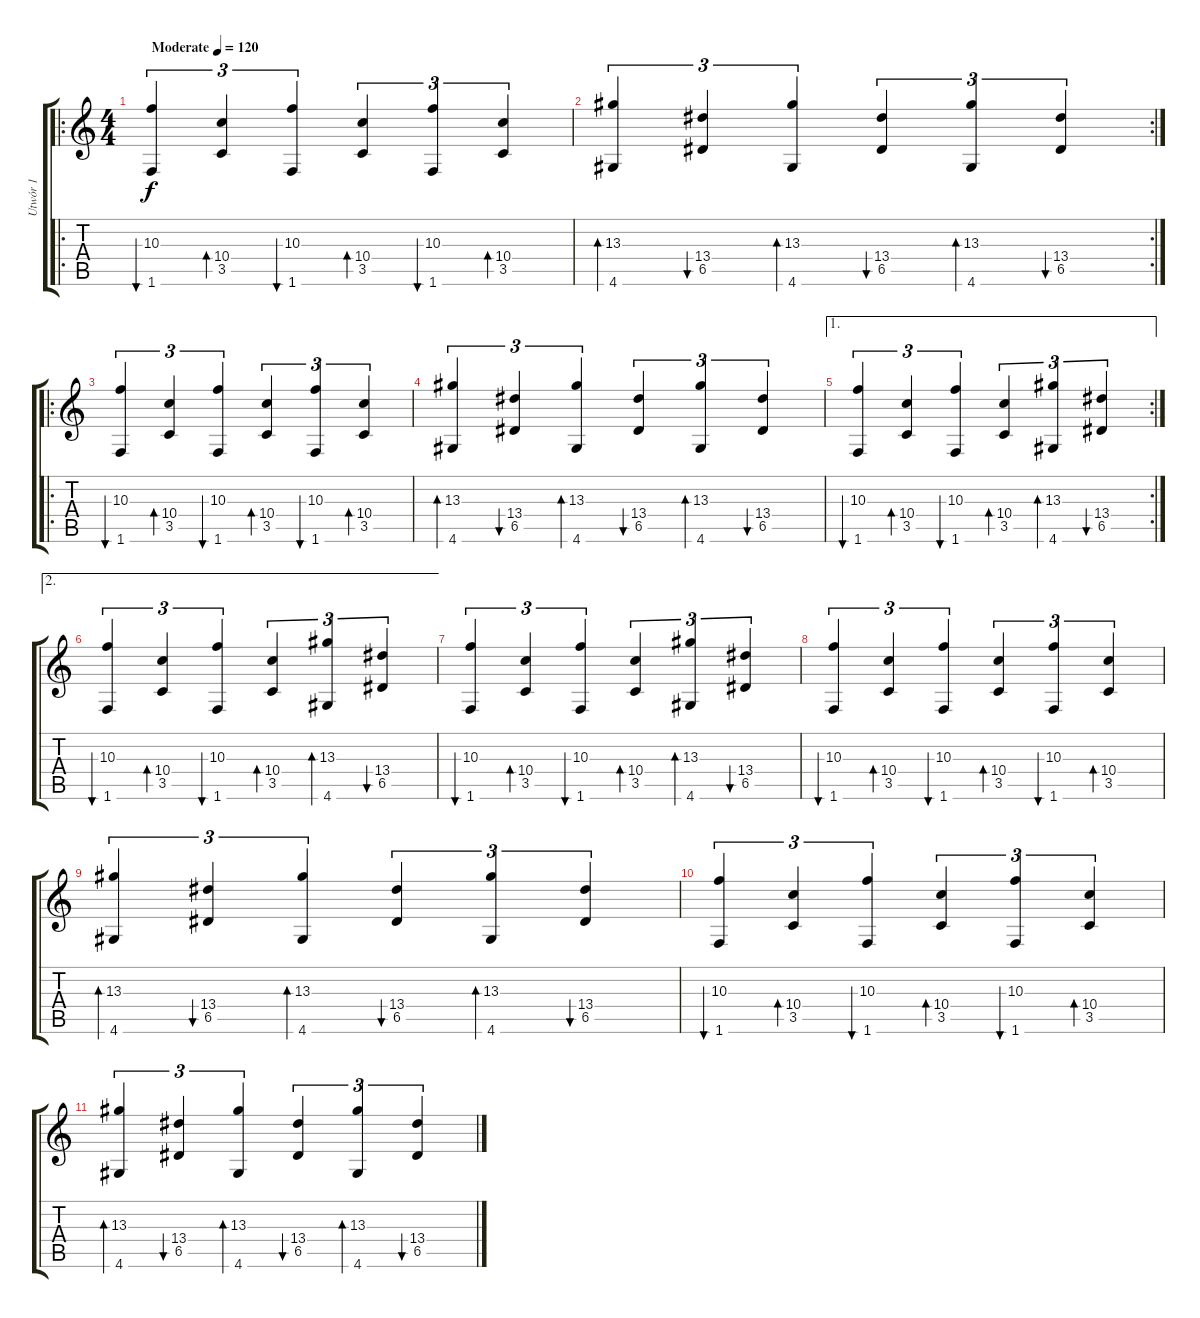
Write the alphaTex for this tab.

\track ("Utwór 1" "Utwór 1") {instrument acousticguitarnylon}
\staff {score tabs}
\tuning (E4 B3 G3 D3 A2 E2) {hide}
\ro
\ts (4 4)
\tempo (120 "Moderate")
\clef g2
\ks c
(10.3 1.6).4{tu (3 2) bu 240 dy f instrument acousticguitarnylon} (10.4 3.5).4{tu (3 2) bd 240} (10.3 1.6).4{tu (3 2) bu 240} (10.4 3.5).4{tu (3 2) bd 240} (10.3 1.6).4{tu (3 2) bu 240} (10.4 3.5).4{tu (3 2) bd 240} |
\rc 2
(13.3 4.6).4{tu (3 2) bd 240} (13.4 6.5).4{tu (3 2) bu 240} (13.3 4.6).4{tu (3 2) bd 240} (13.4 6.5).4{tu (3 2) bu 240} (13.3 4.6).4{tu (3 2) bd 240} (13.4 6.5).4{tu (3 2) bu 240} |
\ro
(10.3 1.6).4{tu (3 2) bu 240} (10.4 3.5).4{tu (3 2) bd 240} (10.3 1.6).4{tu (3 2) bu 240} (10.4 3.5).4{tu (3 2) bd 240} (10.3 1.6).4{tu (3 2) bu 240} (10.4 3.5).4{tu (3 2) bd 240} |
(13.3 4.6).4{tu (3 2) bd 240} (13.4 6.5).4{tu (3 2) bu 240} (13.3 4.6).4{tu (3 2) bd 240} (13.4 6.5).4{tu (3 2) bu 240} (13.3 4.6).4{tu (3 2) bd 240} (13.4 6.5).4{tu (3 2) bu 240} |
\ae 1
\rc 2
(10.3 1.6).4{tu (3 2) bu 240} (10.4 3.5).4{tu (3 2) bd 240} (10.3 1.6).4{tu (3 2) bu 240} (10.4 3.5).4{tu (3 2) bd 240} (13.3 4.6).4{tu (3 2) bd 240} (13.4 6.5).4{tu (3 2) bu 240} |
\ae 2
(10.3 1.6).4{tu (3 2) bu 240} (10.4 3.5).4{tu (3 2) bd 240} (10.3 1.6).4{tu (3 2) bu 240} (10.4 3.5).4{tu (3 2) bd 240} (13.3 4.6).4{tu (3 2) bd 240} (13.4 6.5).4{tu (3 2) bu 240} |
(10.3 1.6).4{tu (3 2) bu 240} (10.4 3.5).4{tu (3 2) bd 240} (10.3 1.6).4{tu (3 2) bu 240} (10.4 3.5).4{tu (3 2) bd 240} (13.3 4.6).4{tu (3 2) bd 240} (13.4 6.5).4{tu (3 2) bu 240} |
(10.3 1.6).4{tu (3 2) bu 240} (10.4 3.5).4{tu (3 2) bd 240} (10.3 1.6).4{tu (3 2) bu 240} (10.4 3.5).4{tu (3 2) bd 240} (10.3 1.6).4{tu (3 2) bu 240} (10.4 3.5).4{tu (3 2) bd 240} |
(13.3 4.6).4{tu (3 2) bd 240} (13.4 6.5).4{tu (3 2) bu 240} (13.3 4.6).4{tu (3 2) bd 240} (13.4 6.5).4{tu (3 2) bu 240} (13.3 4.6).4{tu (3 2) bd 240} (13.4 6.5).4{tu (3 2) bu 240} |
(10.3 1.6).4{tu (3 2) bu 240} (10.4 3.5).4{tu (3 2) bd 240} (10.3 1.6).4{tu (3 2) bu 240} (10.4 3.5).4{tu (3 2) bd 240} (10.3 1.6).4{tu (3 2) bu 240} (10.4 3.5).4{tu (3 2) bd 240} |
(13.3 4.6).4{tu (3 2) bd 240} (13.4 6.5).4{tu (3 2) bu 240} (13.3 4.6).4{tu (3 2) bd 240} (13.4 6.5).4{tu (3 2) bu 240} (13.3 4.6).4{tu (3 2) bd 240} (13.4 6.5).4{tu (3 2) bu 240}
